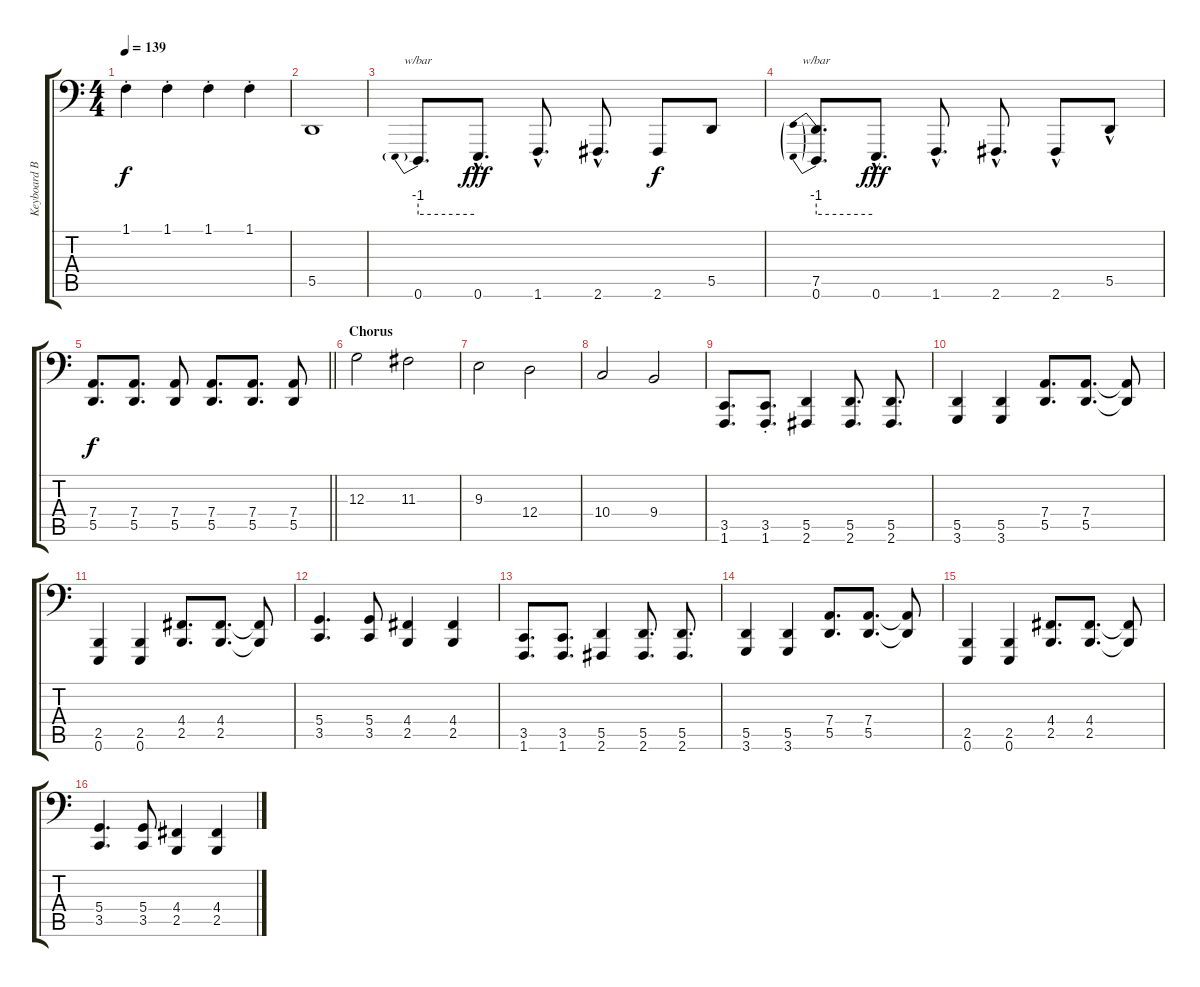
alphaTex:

\track ("Keyboard Bass" "Keyboard B") {instrument electricgrandpiano}
\staff {score tabs}
\tuning (E3 B2 G2 D2 A1 E1) {hide}
\ts (4 4)
\tempo 139
\clef f4
\ks c
1.1{st}.4{dy f} 1.1{st}.4 1.1{st}.4 1.1{st}.4 |
5.5.1 |
0.6.8{d tbe (predive default 0 -4 60 -4)} 0.6{hac}.8{d dy fff} 1.6{hac}.8{d} 2.6{hac}.8{d} 2.6.8{dy f} 5.5.8 |
(7.5 0.6).8{d tbe (predive default 0 -4 60 -4)} 0.6{hac}.8{d dy fff} 1.6{hac}.8{d} 2.6{hac}.8{d} 2.6{hac}.8 5.5{hac}.8 |
\barLineRight lightlight
(7.4 5.5).8{d dy f} (7.4 5.5).8{d} (7.4 5.5).8 (7.4 5.5).8{d} (7.4 5.5).8{d} (7.4 5.5).8 |
\section ("" "Chorus")
12.3.2 11.3.2 |
9.3.2 12.4.2 |
10.4.2 9.4.2 |
(3.5 1.6).8{d} (3.5{st} 1.6{st}).8{d} (5.5 2.6).4 (5.5 2.6).8{d} (5.5 2.6).8{d} |
(5.5 3.6).4 (5.5 3.6).4 (7.4 5.5).8{d} (7.4 5.5).8{d} (7.4{t} 5.5{t}).8 |
(2.5 0.6).4 (2.5 0.6).4 (4.4 2.5).8{d} (4.4 2.5).8{d} (4.4{t} 2.5{t}).8 |
(5.4 3.5).4{d} (5.4 3.5).8 (4.4 2.5).4 (4.4 2.5).4 |
(3.5 1.6).8{d} (3.5 1.6).8{d} (5.5 2.6).4 (5.5 2.6).8{d} (5.5 2.6).8{d} |
(5.5 3.6).4 (5.5 3.6).4 (7.4 5.5).8{d} (7.4 5.5).8{d} (7.4{t} 5.5{t}).8 |
(2.5 0.6).4 (2.5 0.6).4 (4.4 2.5).8{d} (4.4 2.5).8{d} (4.4{t} 2.5{t}).8 |
(5.4 3.5).4{d} (5.4 3.5).8 (4.4 2.5).4 (4.4 2.5).4
